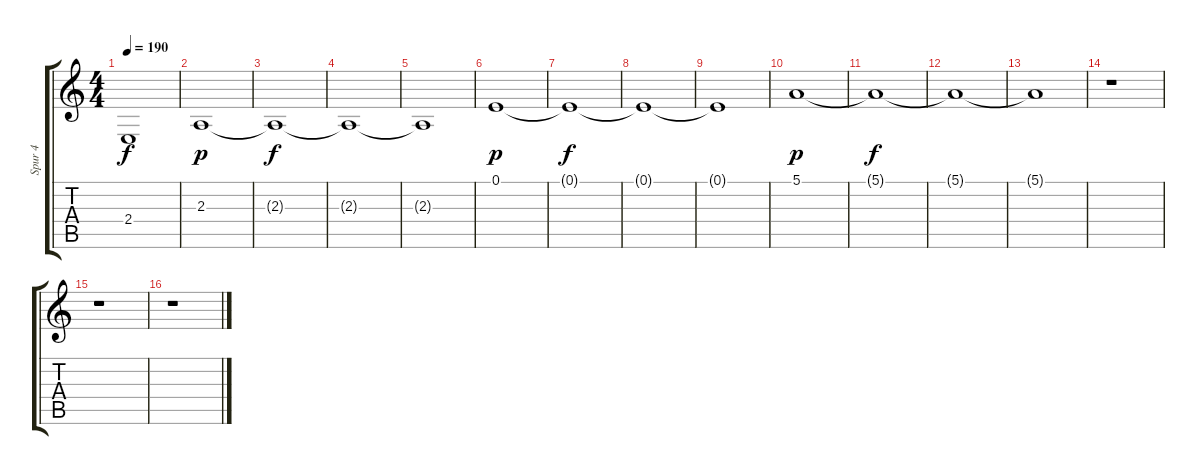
\track ("Spur 4" "Spur 4") {instrument fx2soundtrack}
\staff {score tabs}
\tuning (E4 B3 G3 D3 A2 E2) {hide}
\ts (4 4)
\tempo 190
\clef g2
\ks c
2.4{t}.1{dy f} |
2.3.1{dy p} |
2.3{t}.1{dy f} |
2.3{t}.1 |
2.3{t}.1 |
0.1.1{dy p} |
0.1{t}.1{dy f} |
0.1{t}.1 |
0.1{t}.1 |
5.1.1{dy p} |
5.1{t}.1{dy f} |
5.1{t}.1 |
5.1{t}.1 |
r.1 |
r.1 |
r.1
